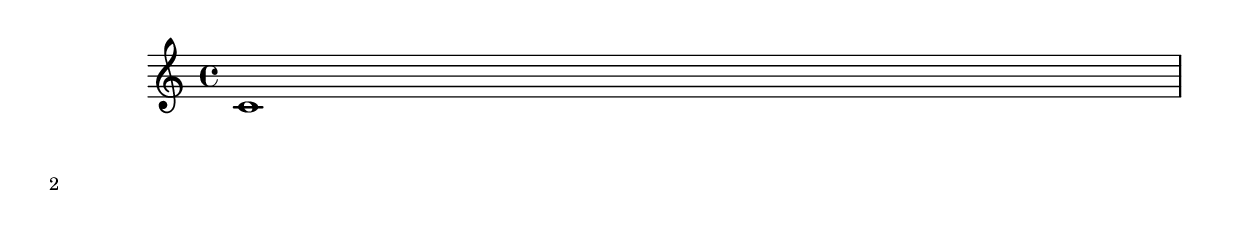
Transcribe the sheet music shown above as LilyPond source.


\header {

  texidoc = "@code{PianoStaff.instrument} and
@code{PianoStaff.instr} are removed when the staves are killed off.

In this example, the 2nd staff (marked by the barnumber 2) disappears
as does the instrument name.  "

}

\version "2.7.39"
        
  \new PianoStaff <<
    \new Staff {
      \override Staff.VerticalAxisGroup #'remove-empty = ##t  
      \set PianoStaff.instrument="up" 
      \set PianoStaff.instr="u"
      c'1\break R
    }
  >>
